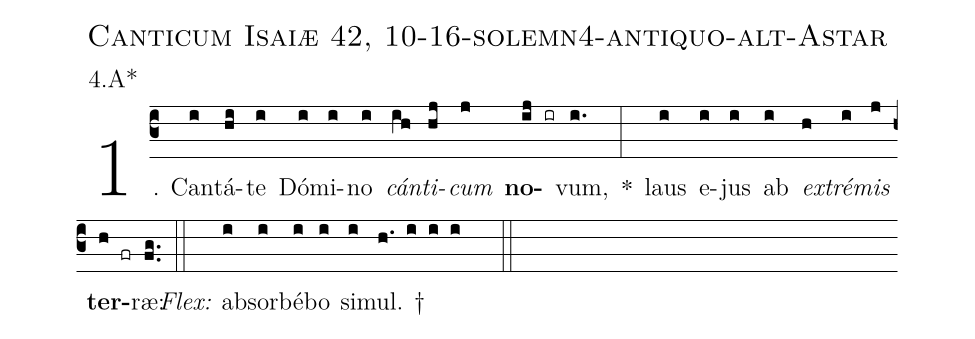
name: Canticum Isaiæ 42, 10-16-solemn4-antiquo-alt-Astar;
annotation: 4.A*;
%%
(c3)1. Can(i)tá(hi)te(i) Dó(i)mi(i)no(i) <i>cán</i>(ih)<i>ti</i>(hj)<i>cum</i>(j) <b>no</b>(ij ir)vum,(i.) *(:) laus(i) e(i)jus(i) ab(i) <i>ex</i>(h)<i>tré</i>(i)<i>mis</i>(j) <b>ter</b>(h fr)ræ:(fg..) (::)
<i>Flex:</i>()  ab(i)sor(i)bé(i)bo(i) si(i)mul. †(h. i i i  ::)
